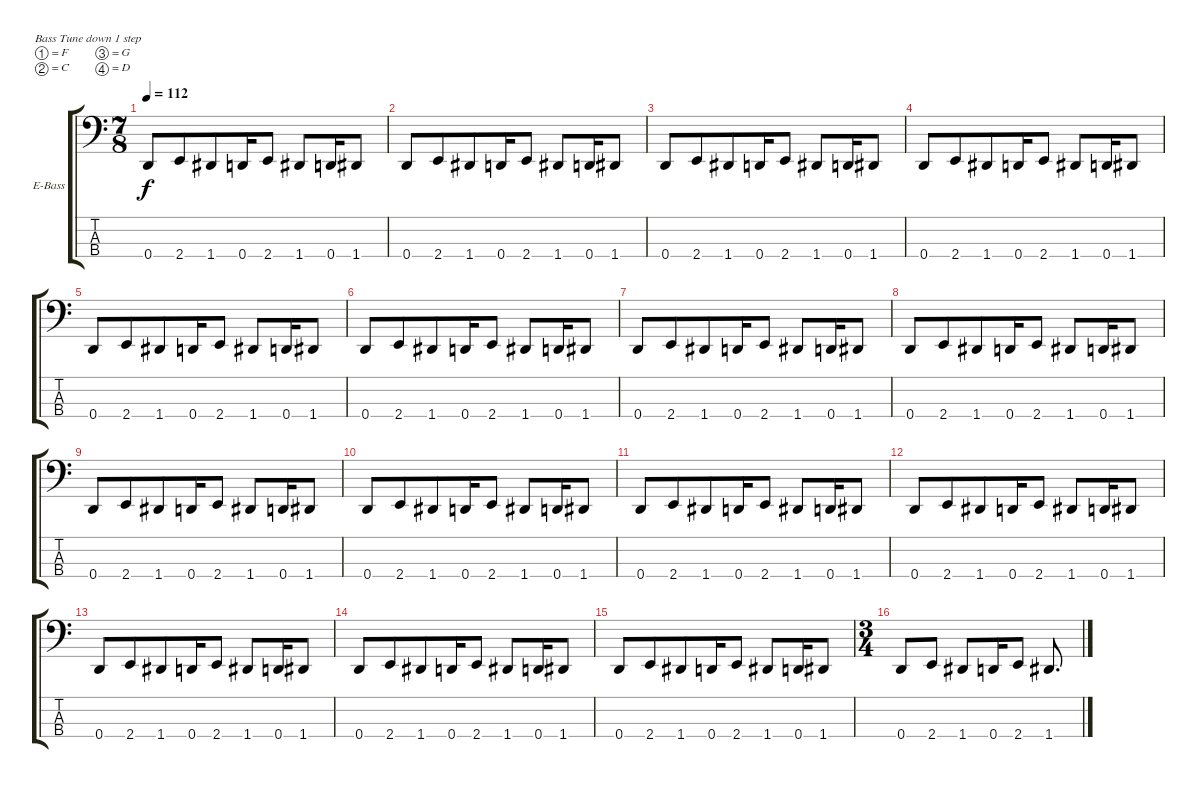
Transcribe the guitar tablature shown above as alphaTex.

\bracketExtendMode groupsimilarinstruments
\firstSystemTrackNameOrientation horizontal
\otherSystemsTrackNameOrientation horizontal
\track ("Adam Duce" "E-Bass") {instrument electricbasspick}
\staff {score tabs}
\tuning (F2 C2 G1 D1)
\ts (7 8)
\tempo 112
\clef f4
\ks c
0.4.8{dy f} 2.4.8 1.4.8 0.4.16 2.4.8 1.4.8 0.4.16 1.4.8 |
0.4.8 2.4.8 1.4.8 0.4.16 2.4.8 1.4.8 0.4.16 1.4.8 |
0.4.8 2.4.8 1.4.8 0.4.16 2.4.8 1.4.8 0.4.16 1.4.8 |
0.4.8 2.4.8 1.4.8 0.4.16 2.4.8 1.4.8 0.4.16 1.4.8 |
0.4.8 2.4.8 1.4.8 0.4.16 2.4.8 1.4.8 0.4.16 1.4.8 |
0.4.8 2.4.8 1.4.8 0.4.16 2.4.8 1.4.8 0.4.16 1.4.8 |
0.4.8 2.4.8 1.4.8 0.4.16 2.4.8 1.4.8 0.4.16 1.4.8 |
0.4.8 2.4.8 1.4.8 0.4.16 2.4.8 1.4.8 0.4.16 1.4.8 |
0.4.8 2.4.8 1.4.8 0.4.16 2.4.8 1.4.8 0.4.16 1.4.8 |
0.4.8 2.4.8 1.4.8 0.4.16 2.4.8 1.4.8 0.4.16 1.4.8 |
0.4.8 2.4.8 1.4.8 0.4.16 2.4.8 1.4.8 0.4.16 1.4.8 |
0.4.8 2.4.8 1.4.8 0.4.16 2.4.8 1.4.8 0.4.16 1.4.8 |
0.4.8 2.4.8 1.4.8 0.4.16 2.4.8 1.4.8 0.4.16 1.4.8 |
0.4.8 2.4.8 1.4.8 0.4.16 2.4.8 1.4.8 0.4.16 1.4.8 |
0.4.8 2.4.8 1.4.8 0.4.16 2.4.8 1.4.8 0.4.16 1.4.8 |
\ts (3 4)
0.4.8 2.4.8 1.4.8 0.4.16 2.4.8 1.4.8{d}
